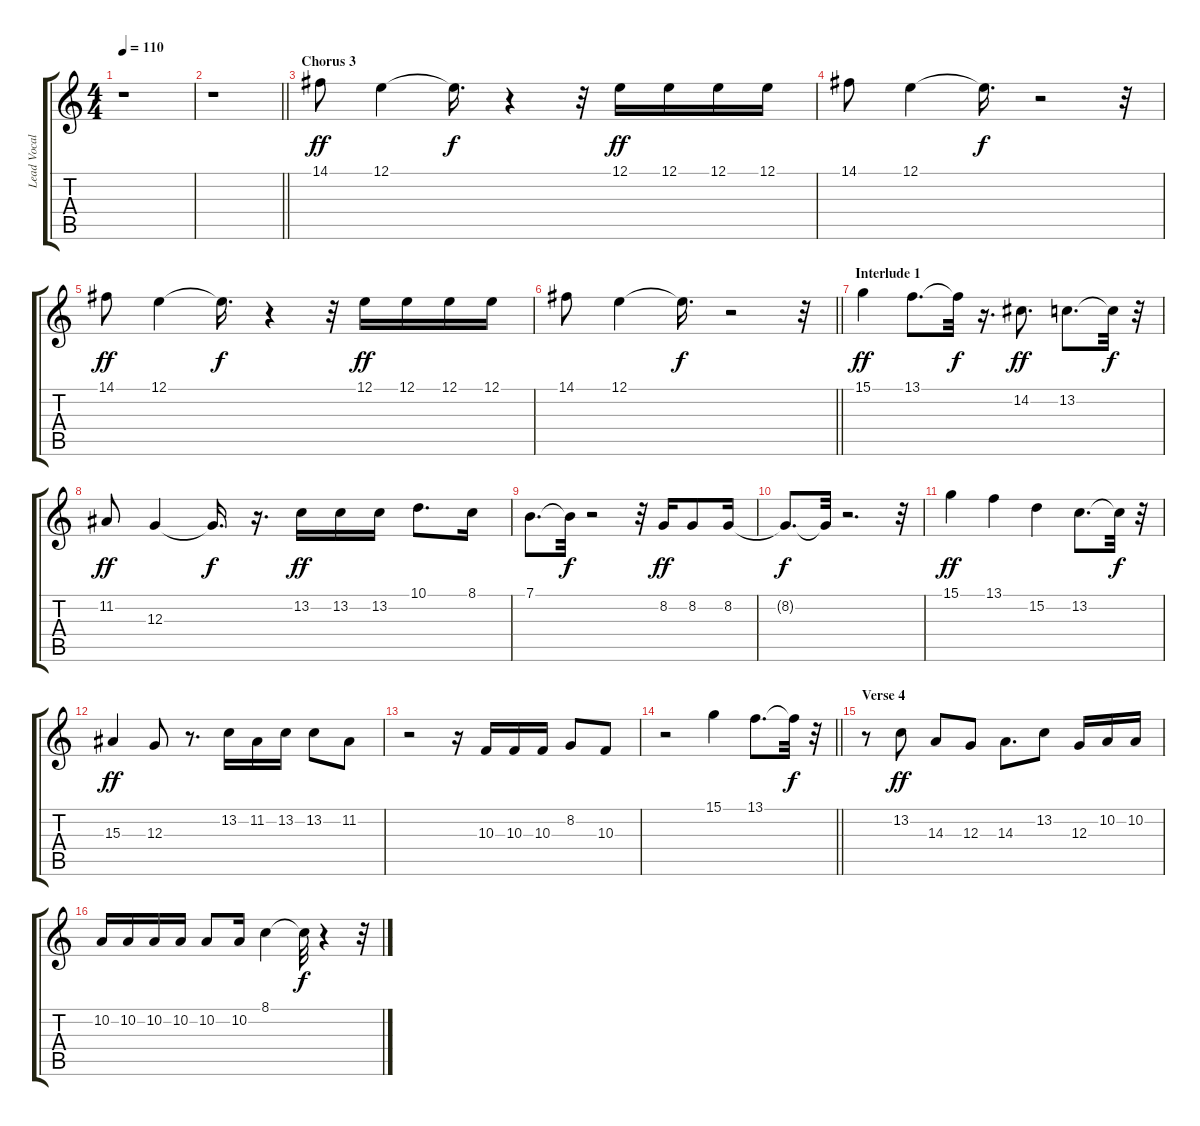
\track ("Lead Vocal" "Lead Vocal") {instrument lead3calliope}
\staff {score tabs}
\tuning (E4 B3 G3 D3 A2 E2) {hide}
\ts (4 4)
\tempo 110
\clef g2
\ks c
r.1{dy ff} |
\barLineRight lightlight
r.1 |
\section ("" "Chorus 3")
14.1.8 12.1.4 12.1{t}.16{d dy f} r.4 r.32 12.1.16{dy ff} 12.1.16 12.1.16 12.1.16 |
14.1.8 12.1.4 12.1{t}.16{d dy f} r.2 r.32 |
14.1.8{dy ff} 12.1.4 12.1{t}.16{d dy f} r.4 r.32 12.1.16{dy ff} 12.1.16 12.1.16 12.1.16 |
\barLineRight lightlight
14.1.8 12.1.4 12.1{t}.16{d dy f} r.2 r.32 |
\section ("" "Interlude 1")
15.1.4{dy ff} 13.1.8{d} 13.1{t}.32{dy f} r.16{d} 14.2.8{d dy ff} 13.2.8{d} 13.2{t}.32{dy f} r.32 |
11.2.8{dy ff} 12.3.4 12.3{t}.16{d dy f} r.16{d} 13.2.16{dy ff} 13.2.16 13.2.16 10.1.8{d} 8.1.16 |
7.1.8{d} 7.1{t}.32{dy f} r.2 r.32 8.2.16{dy ff} 8.2.8 8.2.16 |
8.2{t}.8{d dy f} 8.2{t}.32 r.2{d} r.32 |
15.1.4{dy ff} 13.1.4 15.2.4 13.2.8{d} 13.2{t}.32{dy f} r.32 |
15.3.4{dy ff} 12.3.8 r.8{d} 13.2.16 11.2.16 13.2.16 13.2.8 11.2.8 |
r.2 r.16 10.3.16 10.3.16 10.3.16 8.2.8 10.3.8 |
\barLineRight lightlight
r.2 15.1.4 13.1.8{d} 13.1{t}.32{dy f} r.32 |
\section ("" "Verse 4")
r.8 13.2.8{dy ff} 14.3.8 12.3.8 14.3.8{d} 13.2.8 12.3.16 10.2.16 10.2.16 |
10.2.16 10.2.16 10.2.16 10.2.16 10.2.8 10.2.16 8.1.4 8.1{t}.32{dy f} r.4 r.32
